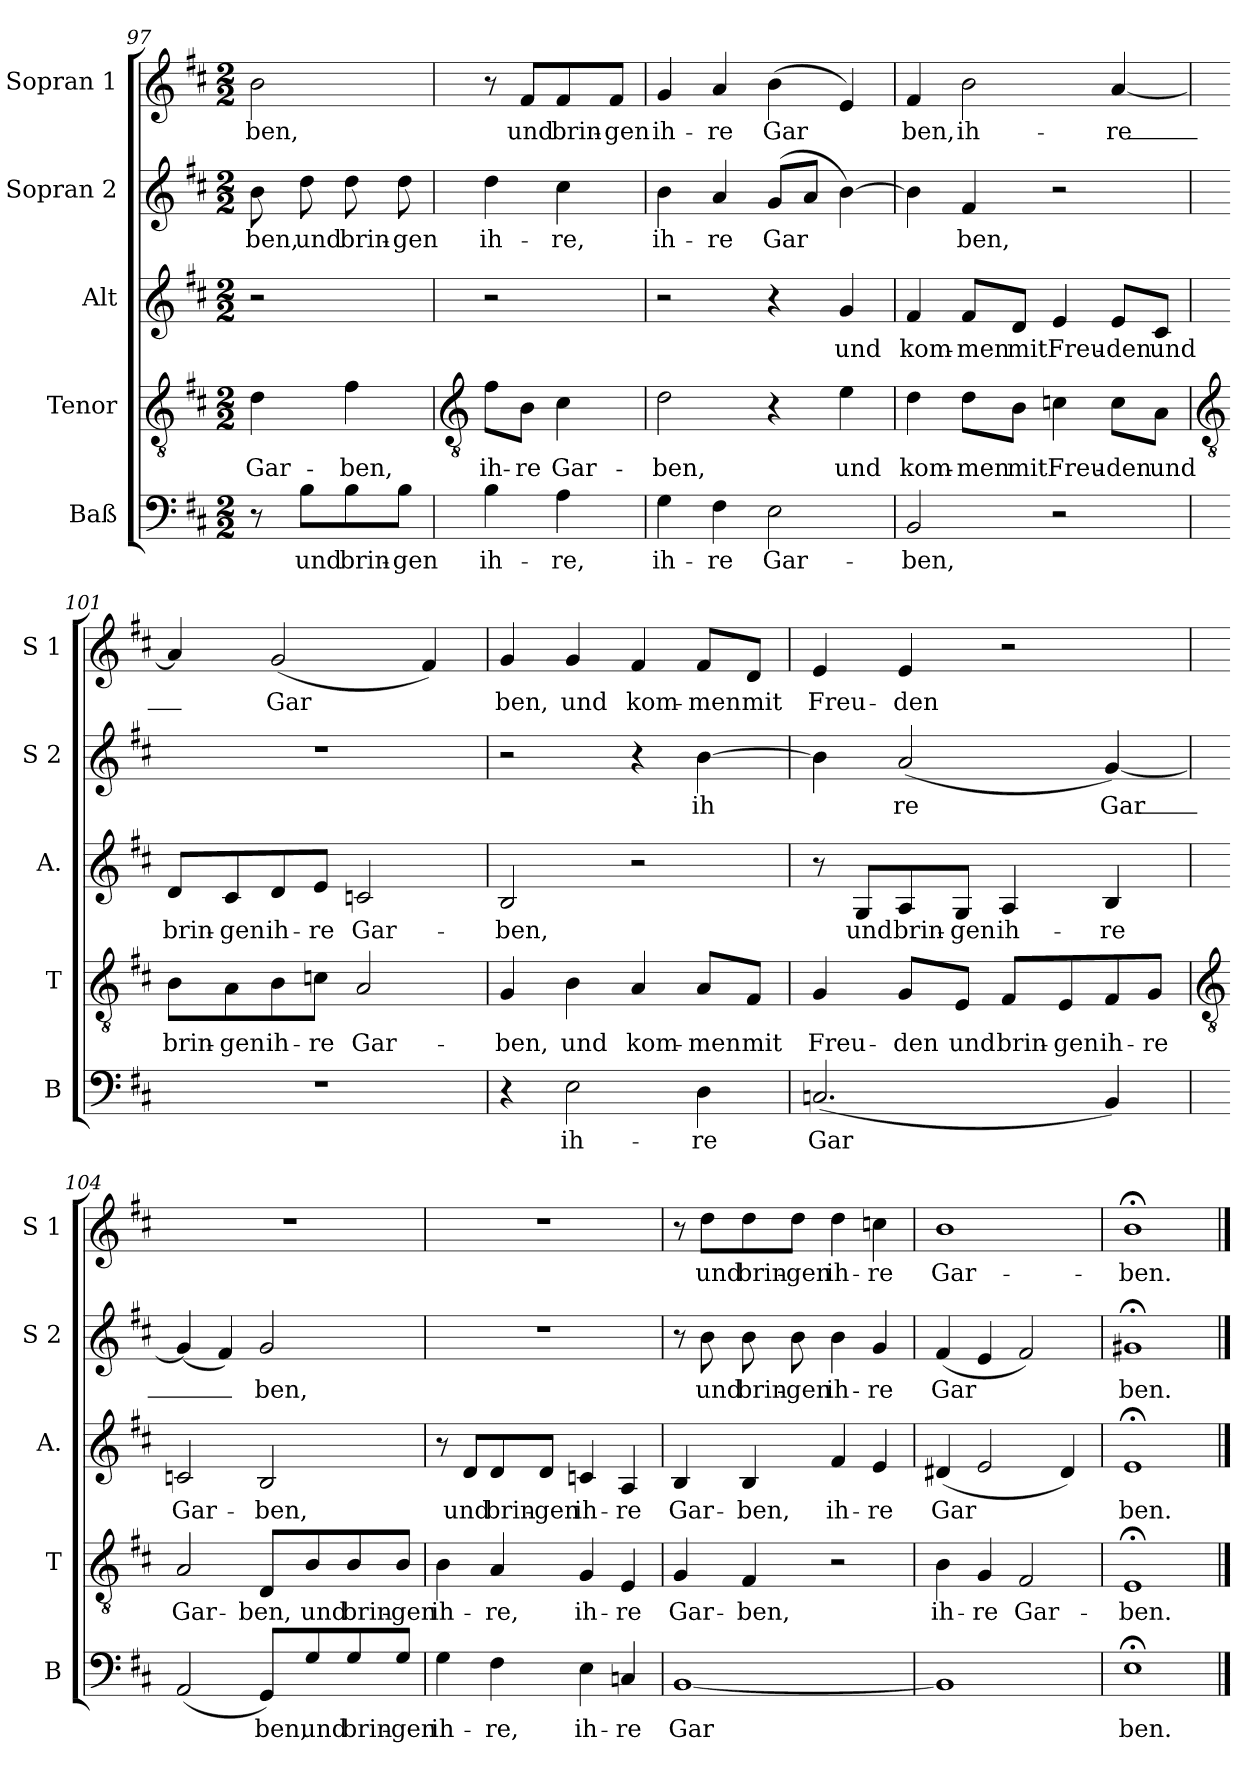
**kern	**text	**kern	**text	**kern	**text	**kern	**text	**kern	**text
*part5	*part5	*part4	*part4	*part3	*part3	*part2	*part2	*part1	*part1
*staff5	*staff5	*staff4	*staff4	*staff3	*staff3	*staff2	*staff2	*staff1	*staff1
*I"Baß	*	*I"Tenor	*	*I"Alt	*	*I"Sopran 2	*	*I"Sopran 1	*
*I'B	*	*I'T	*	*I'A.	*	*I'S 2	*	*I'S 1	*
*clefF4	*	*clefGv2	*	*clefG2	*	*clefG2	*	*clefG2	*
*k[f#c#]	*	*k[f#c#]	*	*k[f#c#]	*	*k[f#c#]	*	*k[f#c#]	*
*D:	*	*D:	*	*D:	*	*D:	*	*D:	*
*M2/2	*	*M2/2	*	*M2/2	*	*M2/2	*	*M2/2	*
=97	=97	=97	=97	=97	=97	=97	=97	=97	=97
!	!	!	!LO:LY:b	!	!	!	!LO:LY:b	!	!LO:LY:b
8r	.	4d	Gar-	2r	.	8b	ben,	2b	-ben,
!	!LO:LY:b	!	!	!	!	!	!LO:LY:b	!	!
8B\L	und	.	.	.	.	8dd	und	.	.
!	!LO:LY:b	!	!LO:LY:b	!	!	!	!LO:LY:b	!	!
8B\	brin-	4f#	-ben,	.	.	8dd	brin-	.	.
!	!LO:LY:b	!	!	!	!	!	!LO:LY:b	!	!
8B\J	-gen	.	.	.	.	8dd	-gen	.	.
!!LO:LB:g=z
=98	=98	=98	=98	=98	=98	=98	=98	=98	=98
*	*	*clefGv2	*	*	*	*	*	*	*
!	!LO:LY:b	!	!LO:LY:b	!	!	!	!LO:LY:b	!	!
4B	ih-	8f#\L	ih-	2r	.	4dd	ih-	8r	.
!	!	!	!LO:LY:b	!	!	!	!	!	!LO:LY:b
.	.	8B\J	-re	.	.	.	.	8f#/L	und
!	!LO:LY:b	!	!LO:LY:b	!	!	!	!LO:LY:b	!	!LO:LY:b
4A	-re,	4c#	Gar-	.	.	4cc#	-re,	8f#/	brin-
!	!	!	!	!	!	!	!	!	!LO:LY:b
.	.	.	.	.	.	.	.	8f#/J	-gen
=99	=99	=99	=99	=99	=99	=99	=99	=99	=99
!	!LO:LY:b	!	!LO:LY:b	!	!	!	!LO:LY:b	!	!LO:LY:b
4G	ih-	2d	-ben,	2r	.	4b	ih-	4g	ih-
!	!LO:LY:b	!	!	!	!	!	!LO:LY:b	!	!LO:LY:b
4F#	-re	.	.	.	.	4a	-re	4a	-re
!	!LO:LY:b	!	!	!	!	!	!LO:LY:b	!	!LO:LY:b
2E	Gar-	4r	.	4r	.	(>8gL	Gar	(<4b	Gar
.	.	.	.	.	.	8aJ	.	.	.
!	!	!	!LO:LY:b	!	!LO:LY:b	!	!	!	!
.	.	4e	und	4g	und	[4b)	.	4e)	.
=100	=100	=100	=100	=100	=100	=100	=100	=100	=100
!	!LO:LY:b	!	!LO:LY:b	!	!LO:LY:b	!	!	!	!LO:LY:b
2BB	-ben,	4d	kom-	4f#	kom-	4b]	.	4f#	ben,
!	!	!	!LO:LY:b	!	!LO:LY:b	!	!LO:LY:b	!	!LO:LY:b
.	.	8d\L	-men	8f#/L	-men	4f#	ben,	2b	ih-
!	!	!	!LO:LY:b	!	!LO:LY:b	!	!	!	!
.	.	8B\J	mit	8d/J	mit	.	.	.	.
!	!	!	!LO:LY:b	!	!LO:LY:b	!	!	!	!
2r	.	4cn	Freu-	4e	Freu-	2r	.	.	.
!	!	!	!LO:LY:b	!	!LO:LY:b	!	!	!	!LO:LY:b
.	.	8c\L	-den	8e/L	-den	.	.	[4a	-re_-
!	!	!	!LO:LY:b	!	!LO:LY:b	!	!	!	!
.	.	8A\J	und	8c#/J	und	.	.	.	.
!!LO:LB:g=z
=101	=101	=101	=101	=101	=101	=101	=101	=101	=101
*	*	*clefGv2	*	*	*	*	*	*	*
!	!	!	!LO:LY:b	!	!LO:LY:b	!	!	!	!LO:LY:b
1r	.	8B\L	brin-	8d/L	brin-	1r	.	4a]	-_
!	!	!	!LO:LY:b	!	!LO:LY:b	!	!	!	!
.	.	8A\	-gen	8c#/	-gen	.	.	.	.
!	!	!	!LO:LY:b	!	!LO:LY:b	!	!	!	!LO:LY:b
.	.	8B\	ih-	8d/	ih-	.	.	(<2g	Gar
!	!	!	!LO:LY:b	!	!LO:LY:b	!	!	!	!
.	.	8cn\J	-re	8e/J	-re	.	.	.	.
!	!	!	!LO:LY:b	!	!LO:LY:b	!	!	!	!
.	.	2A	Gar-	2cn	Gar-	.	.	.	.
.	.	.	.	.	.	.	.	4f#)	.
=102	=102	=102	=102	=102	=102	=102	=102	=102	=102
!	!	!	!LO:LY:b	!	!LO:LY:b	!	!	!	!LO:LY:b
4r	.	4G	-ben,	2B	-ben,	2r	.	4g	ben,
!	!LO:LY:b	!	!LO:LY:b	!	!	!	!	!	!LO:LY:b
2E	ih-	4B	und	.	.	.	.	4g	und
!	!	!	!LO:LY:b	!	!	!	!	!	!LO:LY:b
.	.	4A	kom-	2r	.	4r	.	4f#	kom-
!	!LO:LY:b	!	!LO:LY:b	!	!	!	!LO:LY:b	!	!LO:LY:b
4D	-re	8A/L	-men	.	.	[4b	ih	8f#/L	-men
!	!	!	!LO:LY:b	!	!	!	!	!	!LO:LY:b
.	.	8F#/J	mit	.	.	.	.	8d/J	mit
=103	=103	=103	=103	=103	=103	=103	=103	=103	=103
!	!LO:LY:b	!	!LO:LY:b	!	!	!	!	!	!LO:LY:b
(<2.Cn	Gar	4G	Freu-	8r	.	4b]	.	4e	Freu-
!	!	!	!	!	!LO:LY:b	!	!	!	!
.	.	.	.	8G/L	und	.	.	.	.
!	!	!	!LO:LY:b	!	!LO:LY:b	!	!LO:LY:b	!	!LO:LY:b
.	.	8G/L	-den	8A/	brin-	(<2a	re	4e	-den
!	!	!	!LO:LY:b	!	!LO:LY:b	!	!	!	!
.	.	8E/J	und	8G/J	-gen	.	.	.	.
!	!	!	!LO:LY:b	!	!LO:LY:b	!	!	!	!
.	.	8F#/L	brin-	4A	ih-	.	.	2r	.
!	!	!	!LO:LY:b	!	!	!	!	!	!
.	.	8E/	-gen	.	.	.	.	.	.
!	!	!	!LO:LY:b	!	!LO:LY:b	!	!LO:LY:b	!	!
4BB)	.	8F#/	ih-	4B	-re	[4g)	Gar_-	.	.
!	!	!	!LO:LY:b	!	!	!	!	!	!
.	.	8G/J	-re	.	.	.	.	.	.
!!LO:LB:g=z
=104	=104	=104	=104	=104	=104	=104	=104	=104	=104
*	*	*clefGv2	*	*	*	*	*	*	*
!	!LO:LY:b	!	!LO:LY:b	!	!LO:LY:b	!	!	!	!
(<2AA	_-	2A	Gar-	2cn	Gar-	(<4g]	.	1r	.
.	.	.	.	.	.	4f#)	.	.	.
!	!LO:LY:b	!	!LO:LY:b	!	!LO:LY:b	!	!LO:LY:b	!	!
8GG/L)	-ben,	8D/L	-ben,	2B	-ben,	2g	-ben,	.	.
!	!LO:LY:b	!	!LO:LY:b	!	!	!	!	!	!
8G/	und	8B/	und	.	.	.	.	.	.
!	!LO:LY:b	!	!LO:LY:b	!	!	!	!	!	!
8G/	brin-	8B/	brin-	.	.	.	.	.	.
!	!LO:LY:b	!	!LO:LY:b	!	!	!	!	!	!
8G/J	-gen	8B/J	-gen	.	.	.	.	.	.
=105	=105	=105	=105	=105	=105	=105	=105	=105	=105
!	!LO:LY:b	!	!LO:LY:b	!	!	!	!	!	!
4G	ih-	4B	ih-	8r	.	1r	.	1r	.
!	!	!	!	!	!LO:LY:b	!	!	!	!
.	.	.	.	8d/L	und	.	.	.	.
!	!LO:LY:b	!	!LO:LY:b	!	!LO:LY:b	!	!	!	!
4F#	-re,	4A	-re,	8d/	brin-	.	.	.	.
!	!	!	!	!	!LO:LY:b	!	!	!	!
.	.	.	.	8d/J	-gen	.	.	.	.
!	!LO:LY:b	!	!LO:LY:b	!	!LO:LY:b	!	!	!	!
4E	ih-	4G	ih-	4cn	ih-	.	.	.	.
!	!LO:LY:b	!	!LO:LY:b	!	!LO:LY:b	!	!	!	!
4Cn	-re	4E	-re	4A	-re	.	.	.	.
=106	=106	=106	=106	=106	=106	=106	=106	=106	=106
!	!LO:LY:b	!	!LO:LY:b	!	!LO:LY:b	!	!	!	!
[1BB	Gar	4G	Gar-	4B	Gar-	8r	.	8r	.
!	!	!	!	!	!	!	!LO:LY:b	!	!LO:LY:b
.	.	.	.	.	.	8b	und	8dd\L	und
!	!	!	!LO:LY:b	!	!LO:LY:b	!	!LO:LY:b	!	!LO:LY:b
.	.	4F#	-ben,	4B	-ben,	8b	brin-	8dd\	brin-
!	!	!	!	!	!	!	!LO:LY:b	!	!LO:LY:b
.	.	.	.	.	.	8b	-gen	8dd\J	-gen
!	!	!	!	!	!LO:LY:b	!	!LO:LY:b	!	!LO:LY:b
.	.	2r	.	4f#	ih-	4b	ih-	4dd	ih-
!	!	!	!	!	!LO:LY:b	!	!LO:LY:b	!	!LO:LY:b
.	.	.	.	4e	-re	4g	-re	4ccn	-re
=107	=107	=107	=107	=107	=107	=107	=107	=107	=107
!	!	!	!LO:LY:b	!	!LO:LY:b	!	!LO:LY:b	!	!LO:LY:b
1BB]	.	4B	ih-	(<4d#X	Gar	(<4f#	Gar	1b	Gar-
!	!	!	!LO:LY:b	!	!	!	!	!	!
.	.	4G	-re	2e	.	4e	.	.	.
!	!	!	!LO:LY:b	!	!	!	!	!	!
.	.	2F#	Gar-	.	.	2f#)	.	.	.
.	.	.	.	4d#)	.	.	.	.	.
=108	=108	=108	=108	=108	=108	=108	=108	=108	=108
!	!LO:LY:b	!	!LO:LY:b	!	!LO:LY:b	!	!LO:LY:b	!	!LO:LY:b
1E;<	ben.	1E;<	-ben.	1e;<	ben.	1g#X;<	ben.	1b;<	-ben.
==	==	==	==	==	==	==	==	==	==
*-	*-	*-	*-	*-	*-	*-	*-	*-	*-
